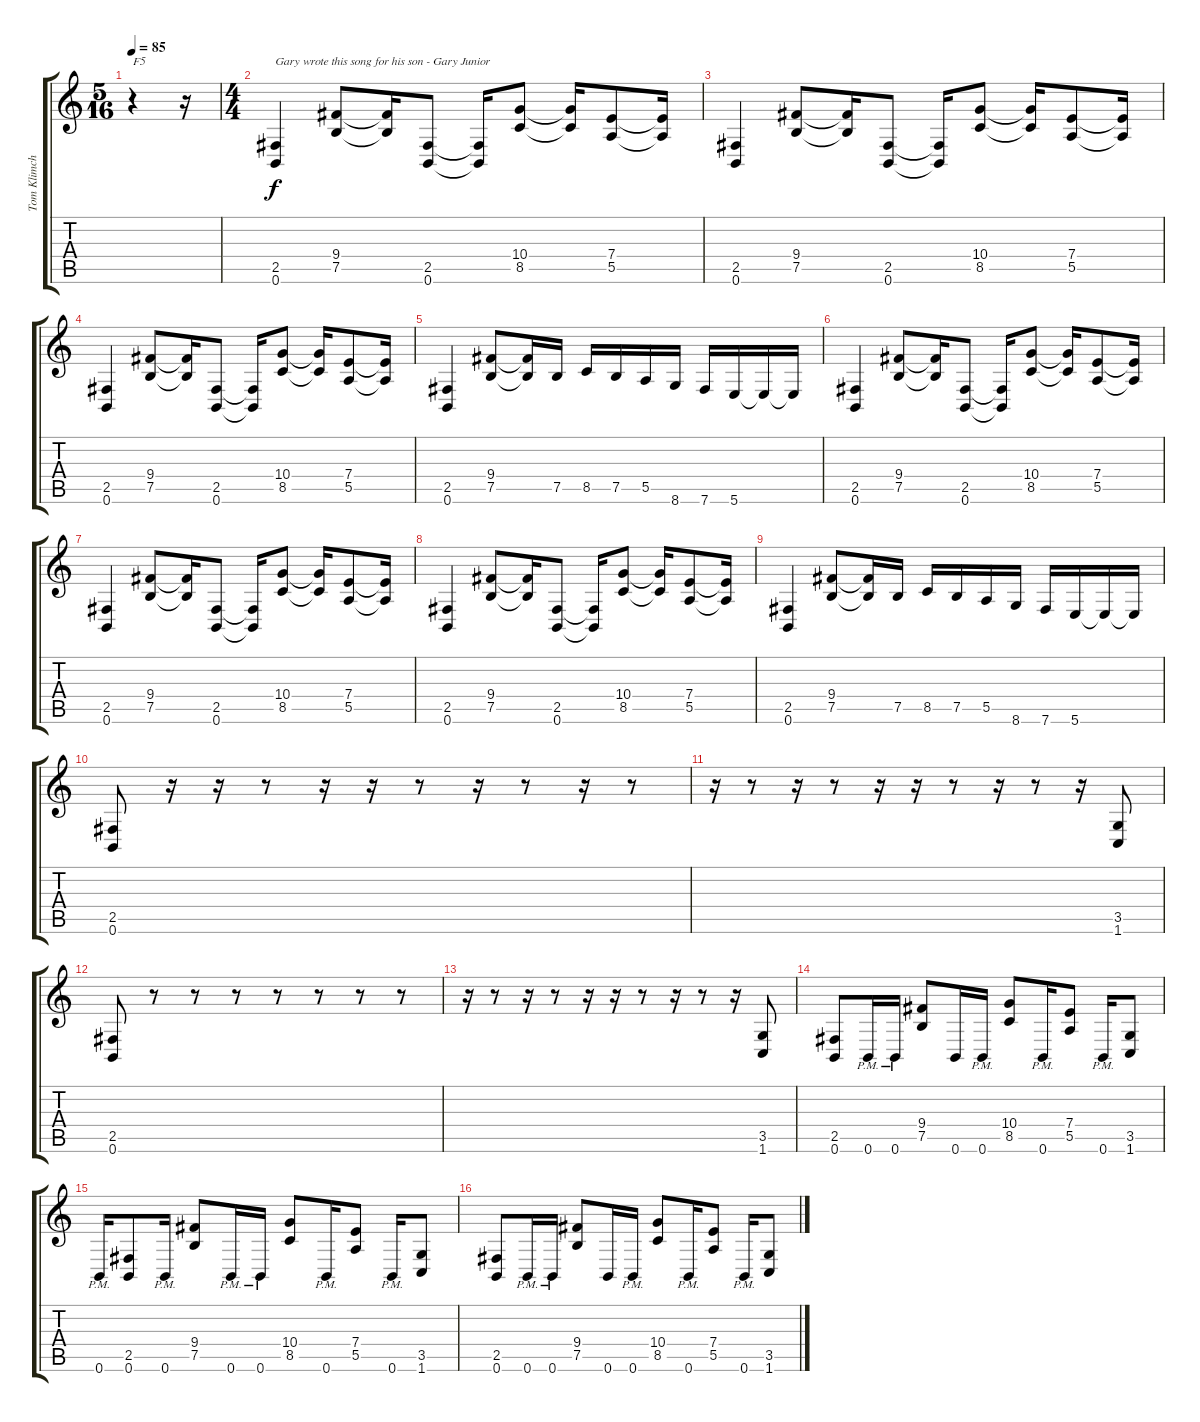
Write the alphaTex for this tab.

\track ("Tom Klimchuck" "Tom Klimch") {instrument overdrivenguitar}
\staff {score tabs}
\tuning (B3 Gb3 D3 A2 E2 B1) {hide}
\ts (5 16)
\tempo 85
\clef g2
\ks c
r.4{txt "F5" dy f instrument overdrivenguitar} r.16 |
\ts (4 4)
(2.5 0.6).4{txt "Gary wrote this song for his son - Gary Junior"} (9.4 7.5).8 (9.4{t} 7.5{t}).16 (2.5 0.6).8 (2.5{t} 0.6{t}).16 (10.4 8.5).8 (10.4{t} 8.5{t}).16 (7.4 5.5).8 (7.4{t} 5.5{t}).16 |
(2.5 0.6).4 (9.4 7.5).8 (9.4{t} 7.5{t}).16 (2.5 0.6).8 (2.5{t} 0.6{t}).16 (10.4 8.5).8 (10.4{t} 8.5{t}).16 (7.4 5.5).8 (7.4{t} 5.5{t}).16 |
(2.5 0.6).4 (9.4 7.5).8 (9.4{t} 7.5{t}).16 (2.5 0.6).8 (2.5{t} 0.6{t}).16 (10.4 8.5).8 (10.4{t} 8.5{t}).16 (7.4 5.5).8 (7.4{t} 5.5{t}).16 |
(2.5 0.6).4 (9.4 7.5).8 (9.4{t} 7.5{t}).16 7.5.16 8.5.16 7.5.16 5.5.16 8.6.16 7.6.16 5.6.16 5.6{t}.16 5.6{t}.16 |
(2.5 0.6).4 (9.4 7.5).8 (9.4{t} 7.5{t}).16 (2.5 0.6).8 (2.5{t} 0.6{t}).16 (10.4 8.5).8 (10.4{t} 8.5{t}).16 (7.4 5.5).8 (7.4{t} 5.5{t}).16 |
(2.5 0.6).4 (9.4 7.5).8 (9.4{t} 7.5{t}).16 (2.5 0.6).8 (2.5{t} 0.6{t}).16 (10.4 8.5).8 (10.4{t} 8.5{t}).16 (7.4 5.5).8 (7.4{t} 5.5{t}).16 |
(2.5 0.6).4 (9.4 7.5).8 (9.4{t} 7.5{t}).16 (2.5 0.6).8 (2.5{t} 0.6{t}).16 (10.4 8.5).8 (10.4{t} 8.5{t}).16 (7.4 5.5).8 (7.4{t} 5.5{t}).16 |
(2.5 0.6).4 (9.4 7.5).8 (9.4{t} 7.5{t}).16 7.5.16 8.5.16 7.5.16 5.5.16 8.6.16 7.6.16 5.6.16 5.6{t}.16 5.6{t}.16 |
(2.5 0.6).8 r.16 r.16 r.8 r.16 r.16 r.8 r.16 r.8 r.16 r.8 |
r.16 r.8 r.16 r.8 r.16 r.16 r.8 r.16 r.8 r.16 (3.5 1.6).8 |
(2.5 0.6).8 r.8 r.8 r.8 r.8 r.8 r.8 r.8 |
r.16 r.8 r.16 r.8 r.16 r.16 r.8 r.16 r.8 r.16 (3.5 1.6).8 |
(2.5 0.6).8 0.6{pm}.16 0.6{pm}.16 (9.4 7.5).8 0.6.16 0.6{pm}.16 (10.4 8.5).8 0.6{pm}.16 (7.4 5.5).8 0.6{pm}.16 (3.5 1.6).8 |
0.6{pm}.16 (2.5 0.6).8 0.6{pm}.16 (9.4 7.5).8 0.6{pm}.16 0.6{pm}.16 (10.4 8.5).8 0.6{pm}.16 (7.4 5.5).8 0.6{pm}.16 (3.5 1.6).8 |
(2.5 0.6).8 0.6{pm}.16 0.6{pm}.16 (9.4 7.5).8 0.6.16 0.6{pm}.16 (10.4 8.5).8 0.6{pm}.16 (7.4 5.5).8 0.6{pm}.16 (3.5 1.6).8
